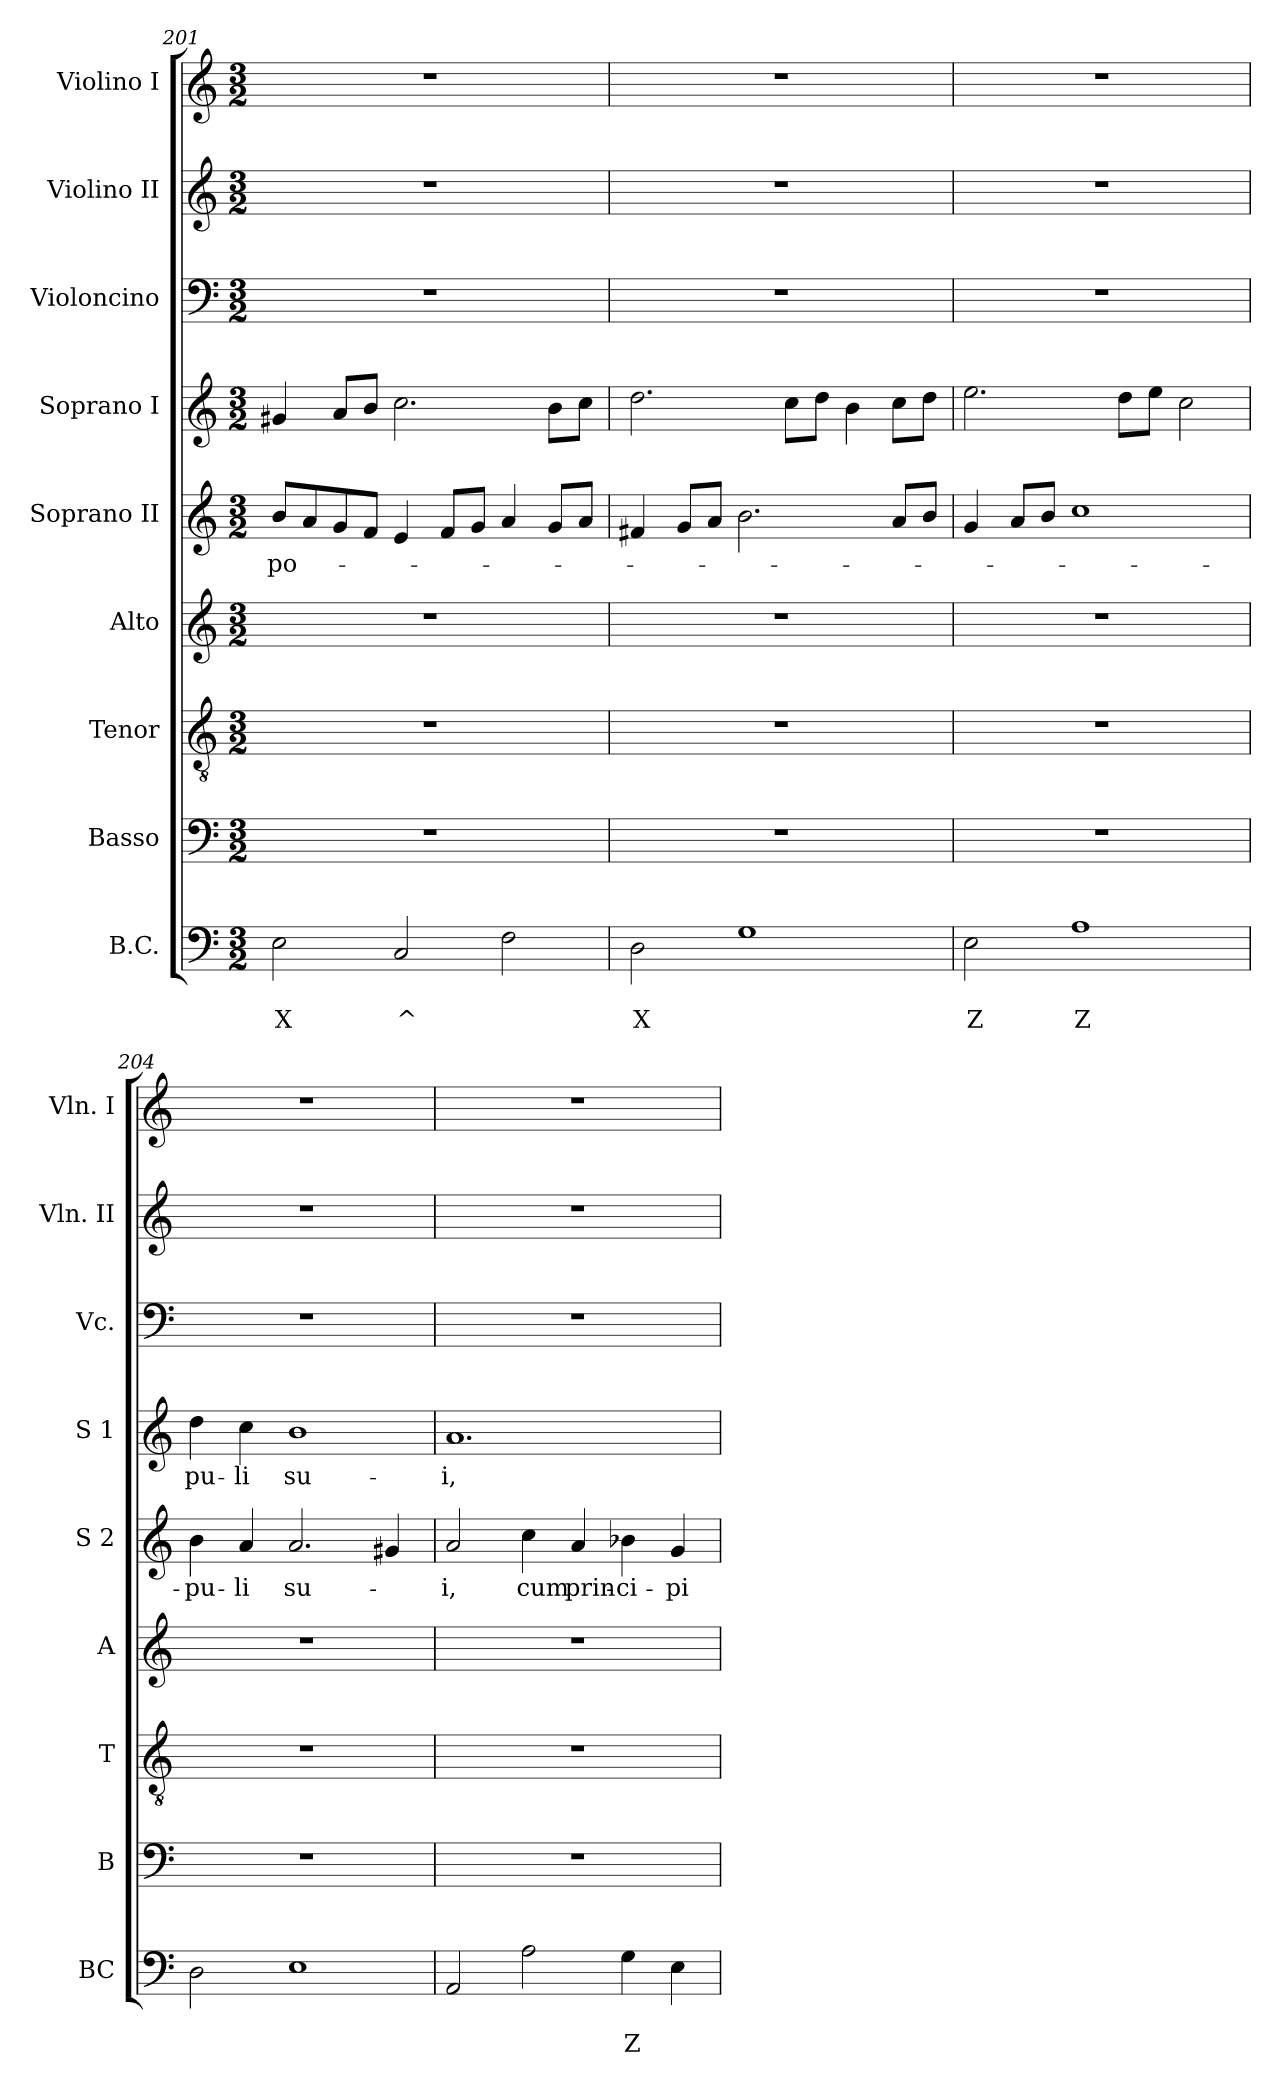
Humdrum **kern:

**kern	**text	**text	**kern	**kern	**kern	**kern	**text	**kern	**text	**kern	**kern	**kern
*part9	*part9	*part9	*part8	*part7	*part6	*part5	*part5	*part4	*part4	*part3	*part2	*part1
*staff9	*staff9	*staff9	*staff8	*staff7	*staff6	*staff5	*staff5	*staff4	*staff4	*staff3	*staff2	*staff1
*I"B.C.	*	*	*I"Basso	*I"Tenor	*I"Alto	*I"Soprano II	*	*I"Soprano I	*	*I"Violoncino	*I"Violino II	*I"Violino I
*I'BC	*	*	*I'B	*I'T	*I'A	*I'S 2	*	*I'S 1	*	*I'Vc.	*I'Vln. II	*I'Vln. I
!!LO:LB:g=z
*clefF4	*	*	*clefF4	*clefGv2	*clefG2	*clefG2	*	*clefG2	*	*clefF4	*clefG2	*clefG2
*k[]	*	*	*k[]	*k[]	*k[]	*k[]	*	*k[]	*	*k[]	*k[]	*k[]
*C:	*	*	*C:	*C:	*C:	*C:	*	*C:	*	*C:	*C:	*C:
*M3/2	*	*	*M3/2	*M3/2	*M3/2	*M3/2	*	*M3/2	*	*M3/2	*M3/2	*M3/2
=201	=201	=201	=201	=201	=201	=201	=201	=201	=201	=201	=201	=201
!	!	!LO:LY:b	!	!	!	!	!LO:LY:b	!	!	!	!	!
2E\	.	X	1.r	1.r	1.r	8b/L	po-	4g#X/	.	1.r	1.r	1.r
.	.	.	.	.	.	8a/	.	.	.	.	.	.
.	.	.	.	.	.	8g/	.	8a/L	.	.	.	.
.	.	.	.	.	.	8f/J	.	8b/J	.	.	.	.
!	!	!LO:LY:b	!	!	!	!	!	!	!	!	!	!
2C/	.	^	.	.	.	4e/	.	2.cc\	.	.	.	.
.	.	.	.	.	.	8f/L	.	.	.	.	.	.
.	.	.	.	.	.	8g/J	.	.	.	.	.	.
2F\	.	.	.	.	.	4a/	.	.	.	.	.	.
.	.	.	.	.	.	8g/L	.	8b\L	.	.	.	.
.	.	.	.	.	.	8a/J	.	8cc\J	.	.	.	.
=202	=202	=202	=202	=202	=202	=202	=202	=202	=202	=202	=202	=202
!	!	!LO:LY:b	!	!	!	!	!	!	!	!	!	!
2D\	.	X	1.r	1.r	1.r	4f#X/	.	2.dd\	.	1.r	1.r	1.r
.	.	.	.	.	.	8g/L	.	.	.	.	.	.
.	.	.	.	.	.	8a/J	.	.	.	.	.	.
1G	.	.	.	.	.	2.b\	.	.	.	.	.	.
.	.	.	.	.	.	.	.	8cc\L	.	.	.	.
.	.	.	.	.	.	.	.	8dd\J	.	.	.	.
.	.	.	.	.	.	.	.	4b\	.	.	.	.
.	.	.	.	.	.	8a/L	.	8cc\L	.	.	.	.
.	.	.	.	.	.	8b/J	.	8dd\J	.	.	.	.
=203	=203	=203	=203	=203	=203	=203	=203	=203	=203	=203	=203	=203
!	!	!LO:LY:b	!	!	!	!	!	!	!	!	!	!
2E\	.	Z	1.r	1.r	1.r	4g/	.	2.ee\	.	1.r	1.r	1.r
.	.	.	.	.	.	8a/L	.	.	.	.	.	.
.	.	.	.	.	.	8b/J	.	.	.	.	.	.
!	!	!LO:LY:b	!	!	!	!	!	!	!	!	!	!
1A	.	Z	.	.	.	1cc	.	.	.	.	.	.
.	.	.	.	.	.	.	.	8dd\L	.	.	.	.
.	.	.	.	.	.	.	.	8ee\J	.	.	.	.
.	.	.	.	.	.	.	.	2cc\	.	.	.	.
=204	=204	=204	=204	=204	=204	=204	=204	=204	=204	=204	=204	=204
!	!	!	!	!	!	!	!LO:LY:b	!	!LO:LY:b	!	!	!
2D\	.	.	1.r	1.r	1.r	4b\	-pu-	4dd\	-pu-	1.r	1.r	1.r
!	!	!	!	!	!	!	!LO:LY:b	!	!LO:LY:b	!	!	!
.	.	.	.	.	.	4a/	-li	4cc\	-li	.	.	.
!	!	!	!	!	!	!	!LO:LY:b	!	!LO:LY:b	!	!	!
1E	.	.	.	.	.	2.a/	su-	1b	su-	.	.	.
.	.	.	.	.	.	4g#X/	.	.	.	.	.	.
=205	=205	=205	=205	=205	=205	=205	=205	=205	=205	=205	=205	=205
!	!	!	!	!	!	!	!LO:LY:b	!	!LO:LY:b	!	!	!
2AA/	.	.	1.r	1.r	1.r	2a/	-i,	1.a	-i,	1.r	1.r	1.r
!	!	!	!	!	!	!	!LO:LY:b	!	!	!	!	!
2A\	.	.	.	.	.	4cc\	cum	.	.	.	.	.
!	!	!	!	!	!	!	!LO:LY:b	!	!	!	!	!
.	.	.	.	.	.	4a/	prin-	.	.	.	.	.
!	!	!LO:LY:b	!	!	!	!	!LO:LY:b	!	!	!	!	!
4G\	.	Z	.	.	.	4b-X\	-ci-	.	.	.	.	.
!	!	!	!	!	!	!	!LO:LY:b	!	!	!	!	!
4E\	.	.	.	.	.	4g/	-pi-	.	.	.	.	.
=	=	=	=	=	=	=	=	=	=	=	=	=
*-	*-	*-	*-	*-	*-	*-	*-	*-	*-	*-	*-	*-
